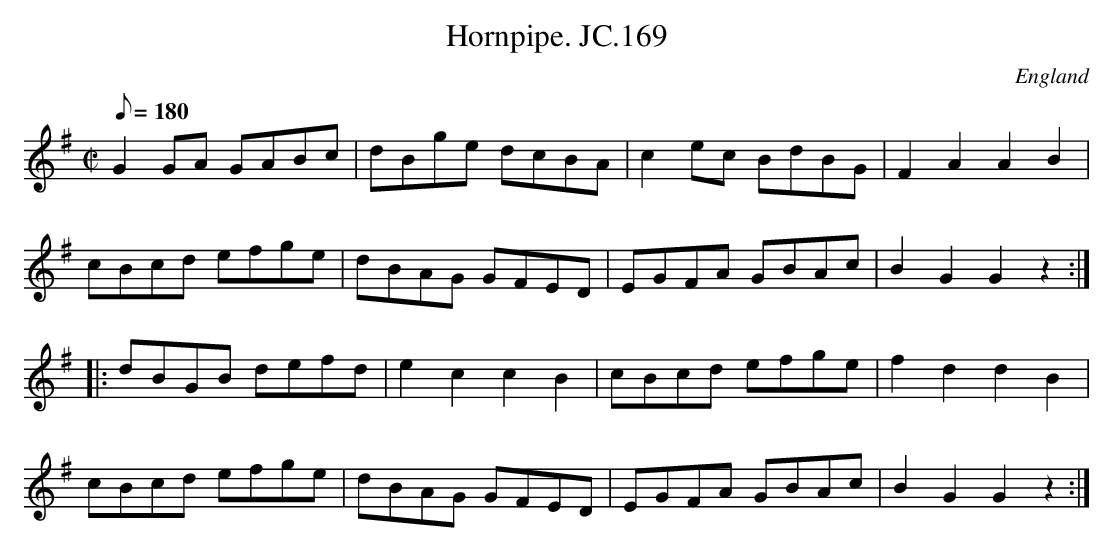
X:1
T:Hornpipe. JC.169
M:C|
L:1/8
Q:180
O:England
K:G
G2GA GABc|dBge dcBA|c2ec BdBG|F2A2A2B2|!
cBcd efge|dBAG GFED|EGFA GBAc|B2G2G2z2:|!
|:dBGB defd|e2c2c2B2|cBcd efge|f2d2d2B2|!
cBcd efge|dBAG GFED|EGFA GBAc|B2G2G2z2:|]
